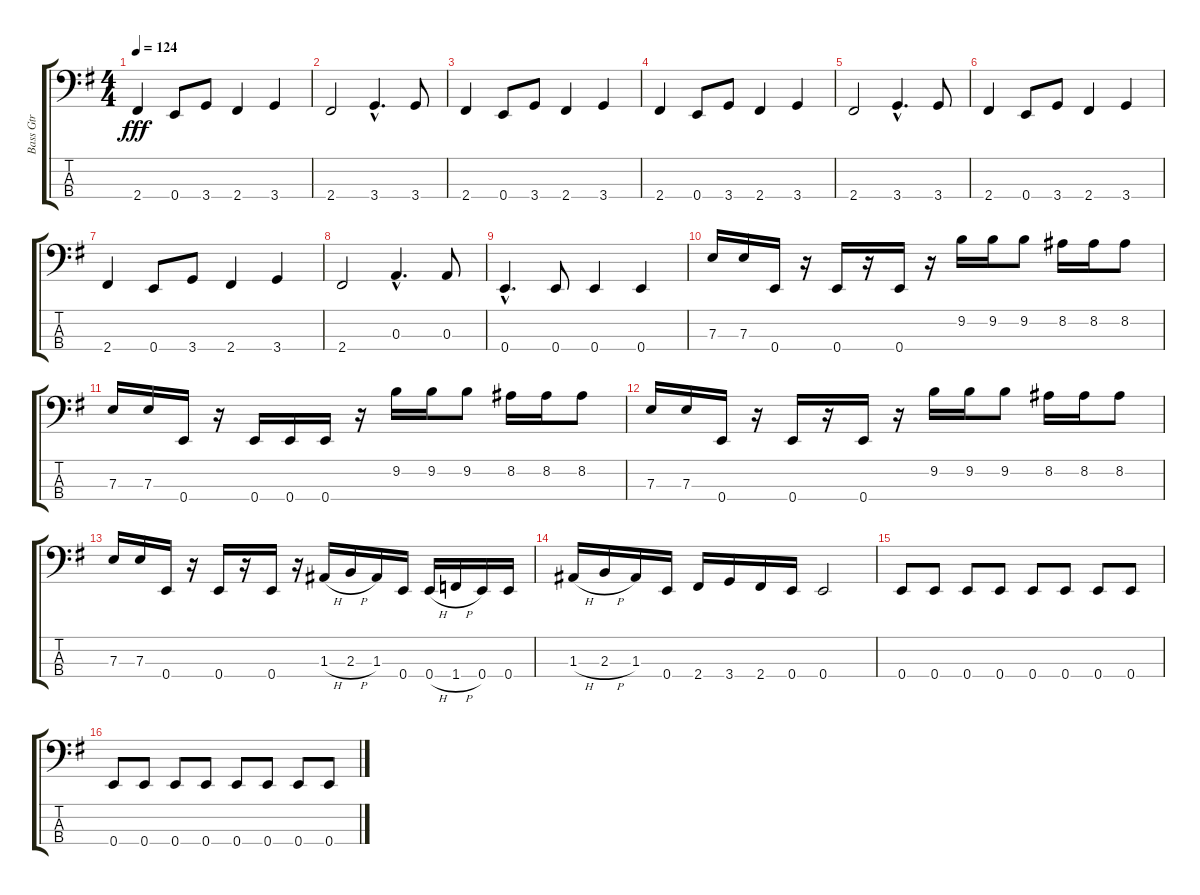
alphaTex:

\track ("Bass Gtr" "Bass Gtr") {instrument electricbasspick}
\staff {score tabs}
\tuning (G2 D2 A1 E1) {hide}
\ts (4 4)
\tempo 124
\clef f4
\ks g
2.4.4{dy fff} 0.4.8 3.4.8 2.4.4 3.4.4 |
2.4.2 3.4{hac}.4{d} 3.4.8 |
2.4.4 0.4.8 3.4.8 2.4.4 3.4.4 |
2.4.4 0.4.8 3.4.8 2.4.4 3.4.4 |
2.4.2 3.4{hac}.4{d} 3.4.8 |
2.4.4 0.4.8 3.4.8 2.4.4 3.4.4 |
2.4.4 0.4.8 3.4.8 2.4.4 3.4.4 |
2.4.2 0.3{hac}.4{d} 0.3.8 |
0.4{hac}.4{d} 0.4.8 0.4.4 0.4.4 |
7.3.16 7.3.16 0.4.16 r.16 0.4.16 r.16 0.4.16 r.16 9.2.16 9.2.16 9.2.8 8.2.16 8.2.16 8.2.8 |
7.3.16 7.3.16 0.4.16 r.16 0.4.16 0.4.16 0.4.16 r.16 9.2.16 9.2.16 9.2.8 8.2.16 8.2.16 8.2.8 |
7.3.16 7.3.16 0.4.16 r.16 0.4.16 r.16 0.4.16 r.16 9.2.16 9.2.16 9.2.8 8.2.16 8.2.16 8.2.8 |
7.3.16 7.3.16 0.4.16 r.16 0.4.16 r.16 0.4.16 r.16 1.3{h}.16 2.3{h}.16 1.3.16 0.4.16 0.4{h}.16 1.4{h}.16 0.4.16 0.4.16 |
1.3{h}.16 2.3{h}.16 1.3.16 0.4.16 2.4.16 3.4.16 2.4.16 0.4.16 0.4.2 |
0.4.8 0.4.8 0.4.8 0.4.8 0.4.8 0.4.8 0.4.8 0.4.8 |
0.4.8 0.4.8 0.4.8 0.4.8 0.4.8 0.4.8 0.4.8 0.4.8
